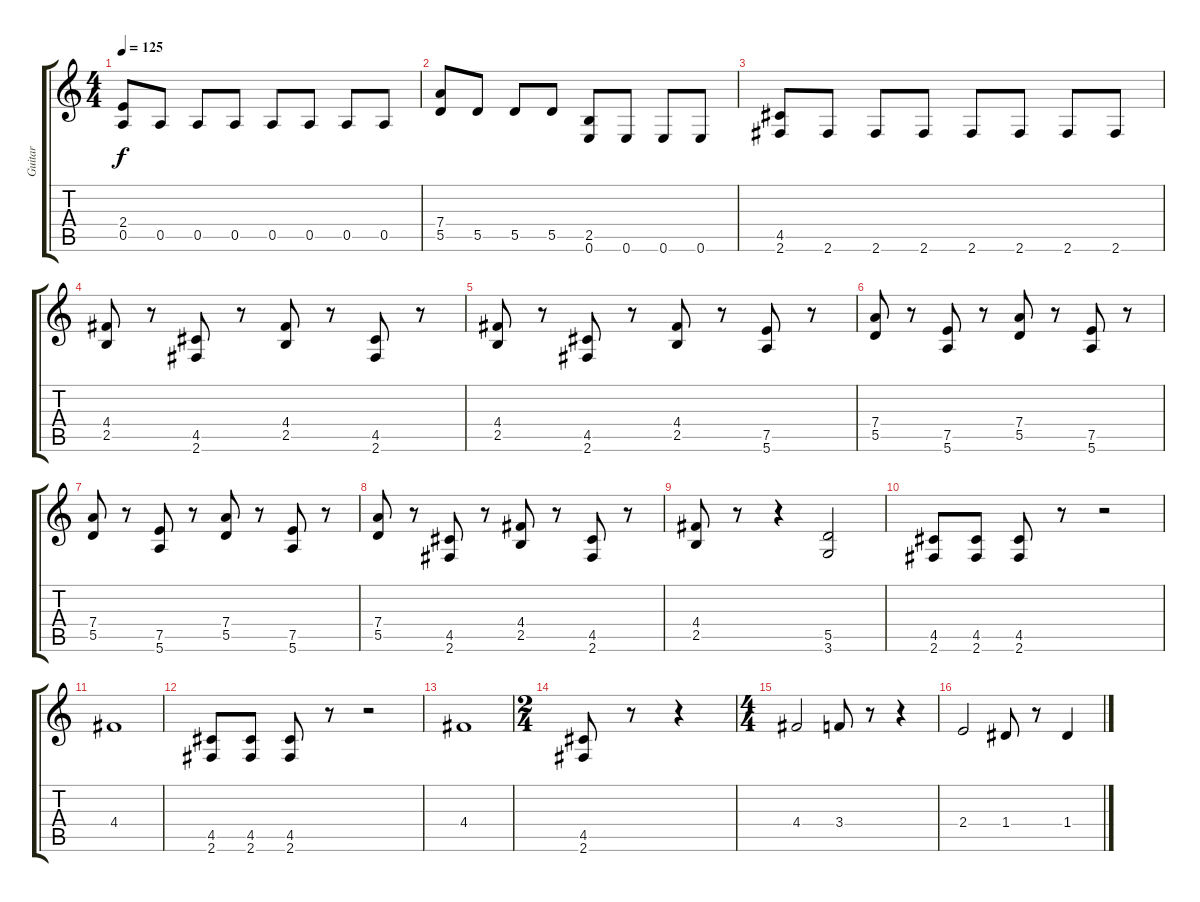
\track ("Guitar" "Guitar") {instrument distortionguitar}
\staff {score tabs}
\tuning (E4 B3 G3 D3 A2 E2) {hide}
\ts (4 4)
\tempo 125
\clef g2
\ks c
(2.4 0.5).8{dy f} 0.5.8 0.5.8 0.5.8 0.5.8 0.5.8 0.5.8 0.5.8 |
(7.4 5.5).8 5.5.8 5.5.8 5.5.8 (2.5 0.6).8 0.6.8 0.6.8 0.6.8 |
(4.5 2.6).8 2.6.8 2.6.8 2.6.8 2.6.8 2.6.8 2.6.8 2.6.8 |
(4.4 2.5).8 r.8 (4.5 2.6).8 r.8 (4.4 2.5).8 r.8 (4.5 2.6).8 r.8 |
(4.4 2.5).8 r.8 (4.5 2.6).8 r.8 (4.4 2.5).8 r.8 (7.5 5.6).8 r.8 |
(7.4 5.5).8 r.8 (7.5 5.6).8 r.8 (7.4 5.5).8 r.8 (7.5 5.6).8 r.8 |
(7.4 5.5).8 r.8 (7.5 5.6).8 r.8 (7.4 5.5).8 r.8 (7.5 5.6).8 r.8 |
(7.4 5.5).8 r.8 (4.5 2.6).8 r.8 (4.4 2.5).8 r.8 (4.5 2.6).8 r.8 |
(4.4 2.5).8 r.8 r.4 (5.5 3.6).2 |
(4.5 2.6).8 (4.5 2.6).8 (4.5 2.6).8 r.8 r.2 |
4.4.1 |
(4.5 2.6).8 (4.5 2.6).8 (4.5 2.6).8 r.8 r.2 |
4.4.1 |
\ts (2 4)
(4.5 2.6).8 r.8 r.4 |
\ts (4 4)
4.4.2 3.4.8 r.8 r.4 |
2.4.2 1.4.8 r.8 1.4.4
